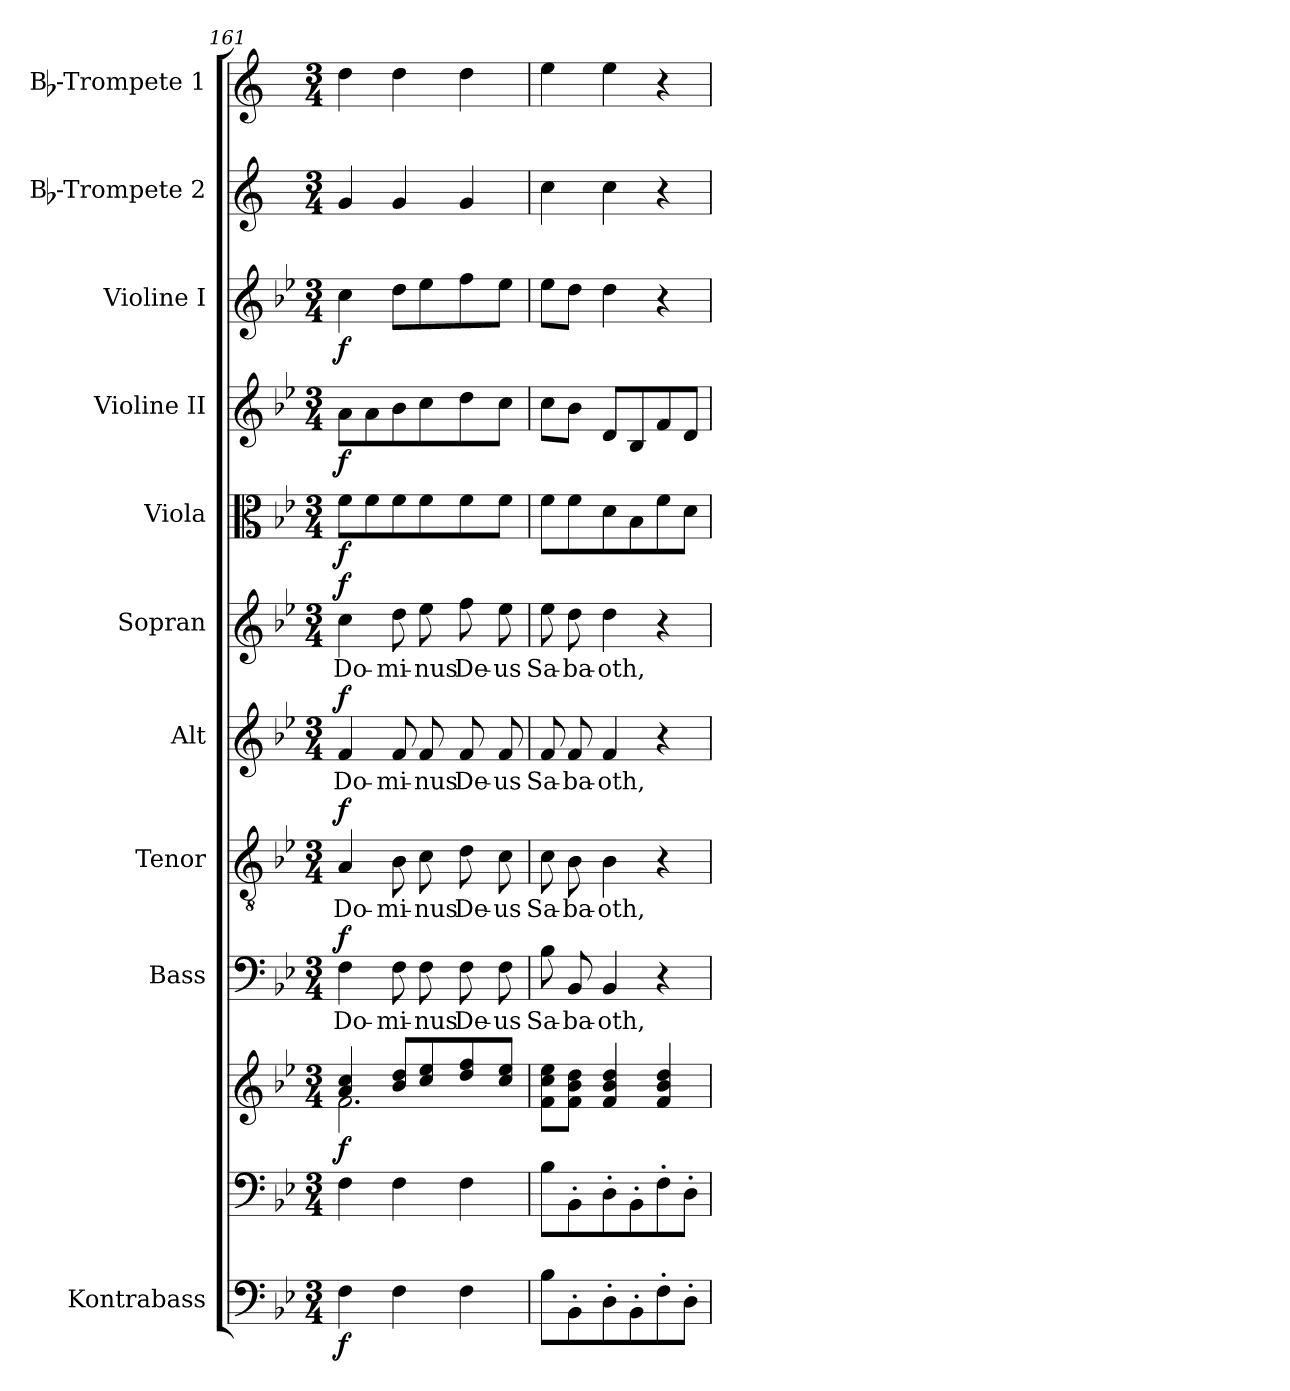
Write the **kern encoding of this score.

**kern	**dynam	**kern	**kern	**dynam	**kern	**text	**dynam	**kern	**text	**dynam	**kern	**text	**dynam	**kern	**text	**dynam	**kern	**dynam	**kern	**dynam	**kern	**dynam	**kern	**kern
*part11	*part11	*part10	*part10	*part10	*part9	*part9	*part9	*part8	*part8	*part8	*part7	*part7	*part7	*part6	*part6	*part6	*part5	*part5	*part4	*part4	*part3	*part3	*part2	*part1
*staff12	*staff12	*staff11	*staff10	*staff10/11	*staff9	*staff9	*staff9	*staff8	*staff8	*staff8	*staff7	*staff7	*staff7	*staff6	*staff6	*staff6	*staff5	*staff5	*staff4	*staff4	*staff3	*staff3	*staff2	*staff1
*I"Kontrabass	*	*	*	*	*I"Bass	*	*	*I"Tenor	*	*	*I"Alt	*	*	*I"Sopran	*	*	*I"Viola	*	*I"Violine II	*	*I"Violine I	*	*I"Bb-Trompete 2	*I"Bb-Trompete 1
*I'Kb.	*	*	*	*	*I'B.	*	*	*I'T.	*	*	*I'A.	*	*	*I'S.	*	*	*I'Vla.	*	*I'Vl. II	*	*I'Vl. I	*	*I'Bb Trp. 2	*I'Bb Trp. 1
*clefF4	*	*clefF4	*clefG2	*	*clefF4	*	*	*clefGv2	*	*	*clefG2	*	*	*clefG2	*	*	*clefC3	*	*clefG2	*	*clefG2	*	*clefG2	*clefG2
*ITrd7c12	*	*	*	*	*	*	*	*	*	*	*	*	*	*	*	*	*	*	*	*	*	*	*ITrd1c2	*ITrd1c2
*k[b-e-]	*	*k[b-e-]	*k[b-e-]	*	*k[b-e-]	*	*	*k[b-e-]	*	*	*k[b-e-]	*	*	*k[b-e-]	*	*	*k[b-e-]	*	*k[b-e-]	*	*k[b-e-]	*	*k[b-e-]	*k[b-e-]
*B-:	*	*B-:	*B-:	*	*B-:	*	*	*B-:	*	*	*B-:	*	*	*B-:	*	*	*B-:	*	*B-:	*	*B-:	*	*B-:	*B-:
*M3/4	*	*M3/4	*M3/4	*	*M3/4	*	*	*M3/4	*	*	*M3/4	*	*	*M3/4	*	*	*M3/4	*	*M3/4	*	*M3/4	*	*M3/4	*M3/4
=161	=161	=161	=161	=161	=161	=161	=161	=161	=161	=161	=161	=161	=161	=161	=161	=161	=161	=161	=161	=161	=161	=161	=161	=161
*	*	*	*^	*	*	*	*	*	*	*	*	*	*	*	*	*	*	*	*	*	*	*	*	*
!	!LO:DY:b	!	!	!	!LO:DY:b	!	!LO:LY:b	!LO:DY:a	!	!LO:LY:b	!LO:DY:a	!	!LO:LY:b	!LO:DY:a	!	!LO:LY:b	!LO:DY:a	!	!LO:DY:b	!	!LO:DY:b	!	!LO:DY:b	!	!
4FF\	f	4F\	4a/ 4cc/	2.f\	f	4F\	Do-	f	4A/	Do-	f	4f/	Do-	f	4cc\	Do-	f	8f\L	f	8a\L	f	4cc\	f	4f/	4cc\
.	.	.	.	.	.	.	.	.	.	.	.	.	.	.	.	.	.	8f\	.	8a\	.	.	.	.	.
!	!	!	!	!	!	!	!LO:LY:b	!	!	!LO:LY:b	!	!	!LO:LY:b	!	!	!LO:LY:b	!	!	!	!	!	!	!	!	!
4FF\	.	4F\	8b-/ 8dd/L	.	.	8F\	-mi-	.	8B-\	-mi-	.	8f/	-mi-	.	8dd\	-mi-	.	8f\	.	8b-\	.	8dd\L	.	4f/	4cc\
!	!	!	!	!	!	!	!LO:LY:b	!	!	!LO:LY:b	!	!	!LO:LY:b	!	!	!LO:LY:b	!	!	!	!	!	!	!	!	!
.	.	.	8cc/ 8ee-/	.	.	8F\	-nus	.	8c\	-nus	.	8f/	-nus	.	8ee-\	-nus	.	8f\	.	8cc\	.	8ee-\	.	.	.
!	!	!	!	!	!	!	!LO:LY:b	!	!	!LO:LY:b	!	!	!LO:LY:b	!	!	!LO:LY:b	!	!	!	!	!	!	!	!	!
4FF\	.	4F\	8dd/ 8ff/	.	.	8F\	De-	.	8d\	De-	.	8f/	De-	.	8ff\	De-	.	8f\	.	8dd\	.	8ff\	.	4f/	4cc\
!	!	!	!	!	!	!	!LO:LY:b	!	!	!LO:LY:b	!	!	!LO:LY:b	!	!	!LO:LY:b	!	!	!	!	!	!	!	!	!
.	.	.	8cc/ 8ee-/J	.	.	8F\	-us	.	8c\	-us	.	8f/	-us	.	8ee-\	-us	.	8f\J	.	8cc\J	.	8ee-\J	.	.	.
*	*	*	*v	*v	*	*	*	*	*	*	*	*	*	*	*	*	*	*	*	*	*	*	*	*	*
=162	=162	=162	=162	=162	=162	=162	=162	=162	=162	=162	=162	=162	=162	=162	=162	=162	=162	=162	=162	=162	=162	=162	=162	=162
!	!	!	!	!	!	!LO:LY:b	!	!	!LO:LY:b	!	!	!LO:LY:b	!	!	!LO:LY:b	!	!	!	!	!	!	!	!	!
8BB-\L	.	8B-\L	8f\ 8cc\ 8ee-\L	.	8B-\	Sa-	.	8c\	Sa-	.	8f/	Sa-	.	8ee-\	Sa-	.	8f\L	.	8cc\L	.	8ee-\L	.	4b-\	4dd\
!	!	!	!	!	!	!LO:LY:b	!	!	!LO:LY:b	!	!	!LO:LY:b	!	!	!LO:LY:b	!	!	!	!	!	!	!	!	!
8BBB-'>\	.	8BB-'>\	8f\ 8b-\ 8dd\J	.	8BB-/	-ba-	.	8B-\	-ba-	.	8f/	-ba-	.	8dd\	-ba-	.	8f\	.	8b-\J	.	8dd\J	.	.	.
!	!	!	!	!	!	!LO:LY:b	!	!	!LO:LY:b	!	!	!LO:LY:b	!	!	!LO:LY:b	!	!	!	!	!	!	!	!	!
8DD'>\	.	8D'>\	4f/ 4b-/ 4dd/	.	4BB-/	-oth,	.	4B-\	-oth,	.	4f/	-oth,	.	4dd\	-oth,	.	8d\	.	8d/L	.	4dd\	.	4b-\	4dd\
8BBB-'>\	.	8BB-'>\	.	.	.	.	.	.	.	.	.	.	.	.	.	.	8B-\	.	8B-/	.	.	.	.	.
8FF'>\	.	8F'>\	4f/ 4b-/ 4dd/	.	4r	.	.	4r	.	.	4r	.	.	4r	.	.	8f\	.	8f/	.	4r	.	4r	4r
8DD'>\J	.	8D'>\J	.	.	.	.	.	.	.	.	.	.	.	.	.	.	8d\J	.	8d/J	.	.	.	.	.
=	=	=	=	=	=	=	=	=	=	=	=	=	=	=	=	=	=	=	=	=	=	=	=	=
*-	*-	*-	*-	*-	*-	*-	*-	*-	*-	*-	*-	*-	*-	*-	*-	*-	*-	*-	*-	*-	*-	*-	*-	*-
